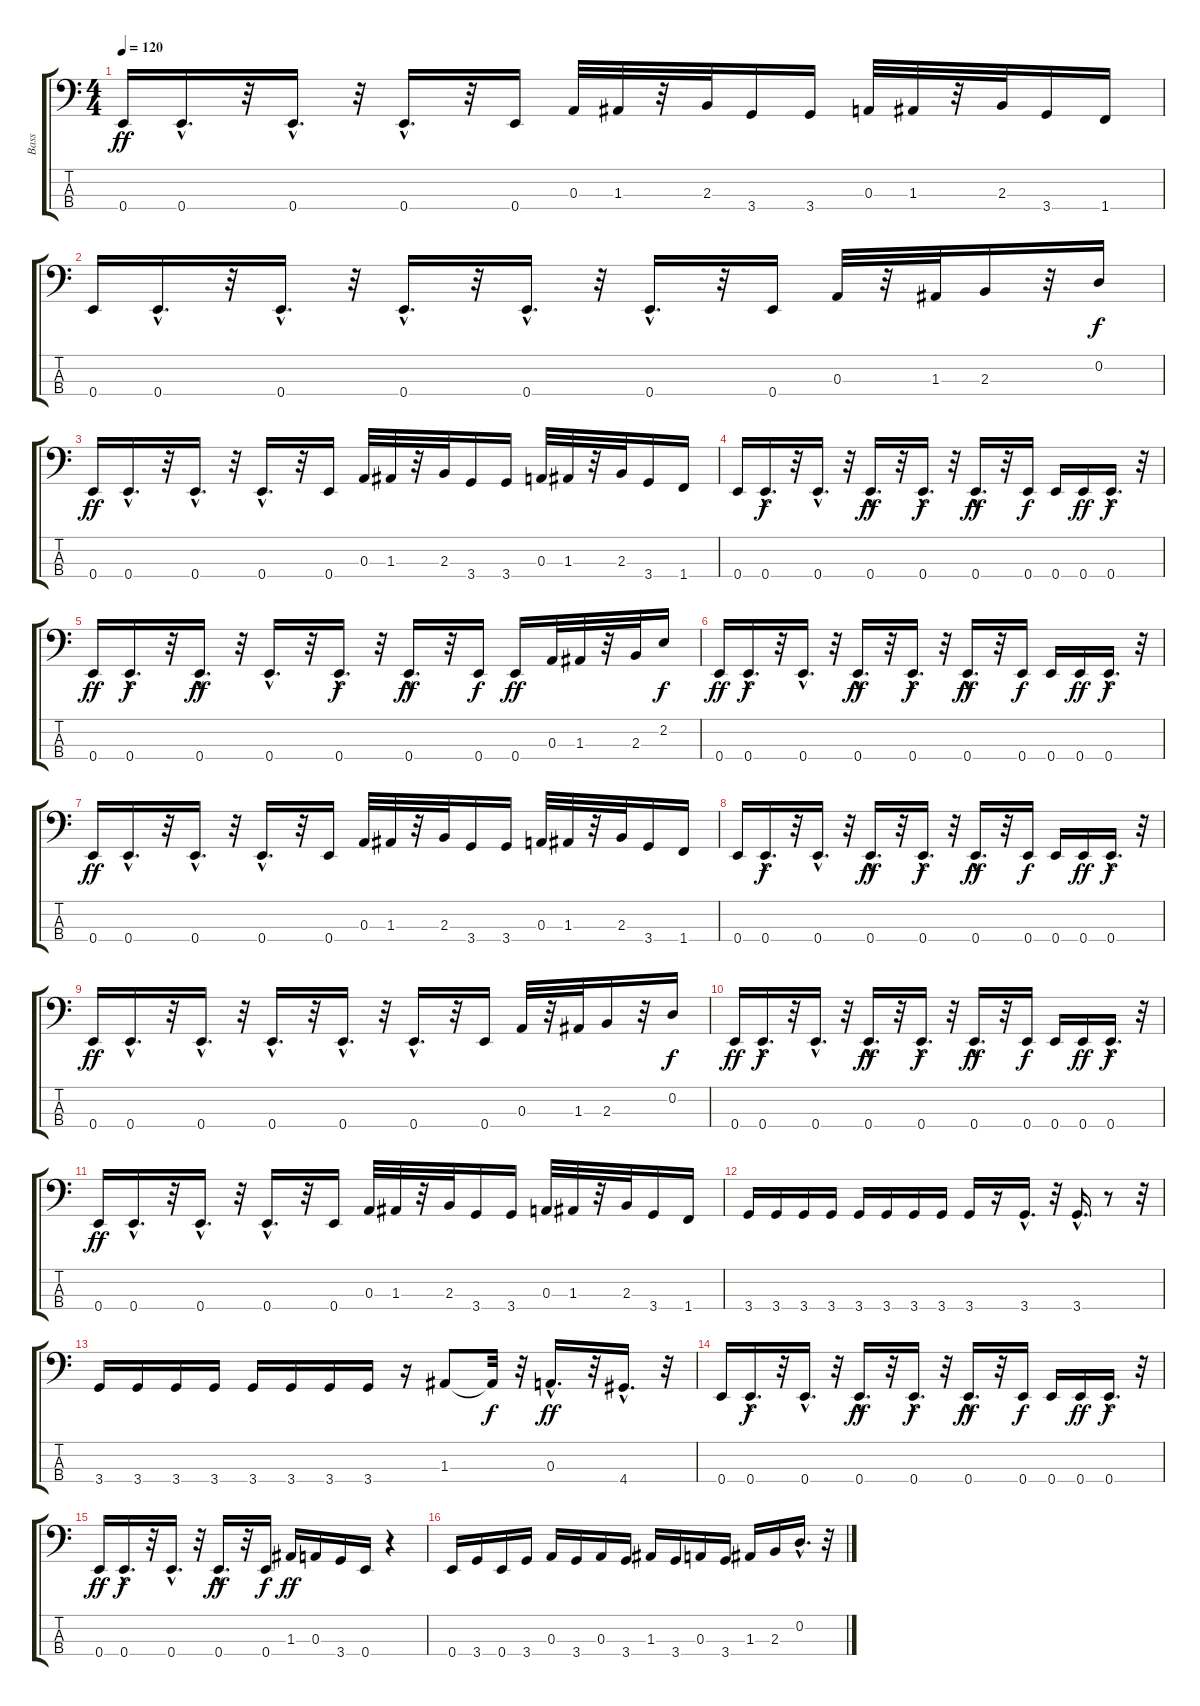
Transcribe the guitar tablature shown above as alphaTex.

\track ("Bass" "Bass") {instrument electricbassfinger}
\staff {score tabs}
\tuning (G2 D2 A1 E1) {hide}
\ts (4 4)
\tempo 120
\clef f4
\ks c
0.4.16{dy ff} 0.4{hac}.16{d} r.32 0.4{hac}.16{d} r.32 0.4{hac}.16{d} r.32 0.4.16 0.3.32 1.3.32 r.32 2.3.32 3.4.16 3.4.16 0.3.32 1.3.32 r.32 2.3.32 3.4.16 1.4.16 |
0.4.16 0.4{hac}.16{d} r.32 0.4{hac}.16{d} r.32 0.4{hac}.16{d} r.32 0.4{hac}.16{d} r.32 0.4{hac}.16{d} r.32 0.4.16 0.3.32 r.32 1.3.32 2.3.16 r.32 0.2.16{dy f} |
0.4.16{dy ff} 0.4{hac}.16{d} r.32 0.4{hac}.16{d} r.32 0.4{hac}.16{d} r.32 0.4.16 0.3.32 1.3.32 r.32 2.3.32 3.4.16 3.4.16 0.3.32 1.3.32 r.32 2.3.32 3.4.16 1.4.16 |
0.4.16 0.4{hac}.16{d dy f} r.32 0.4{hac}.16{d} r.32 0.4{hac}.16{d dy ff} r.32 0.4{hac}.16{d dy f} r.32 0.4{hac}.16{d dy ff} r.32 0.4.16{dy f} 0.4.16 0.4.16{dy ff} 0.4{hac}.16{d dy f} r.32 |
0.4.16{dy ff} 0.4{hac}.16{d dy f} r.32 0.4{hac}.16{d dy ff} r.32 0.4{hac}.16{d} r.32 0.4{hac}.16{d dy f} r.32 0.4{hac}.16{d dy ff} r.32 0.4.16{dy f} 0.4.16{dy ff} 0.3.32 1.3.32 r.32 2.3.32 2.2.16{dy f} |
0.4.16{dy ff} 0.4{hac}.16{d dy f} r.32 0.4{hac}.16{d} r.32 0.4{hac}.16{d dy ff} r.32 0.4{hac}.16{d dy f} r.32 0.4{hac}.16{d dy ff} r.32 0.4.16{dy f} 0.4.16 0.4.16{dy ff} 0.4{hac}.16{d dy f} r.32 |
0.4.16{dy ff} 0.4{hac}.16{d} r.32 0.4{hac}.16{d} r.32 0.4{hac}.16{d} r.32 0.4.16 0.3.32 1.3.32 r.32 2.3.32 3.4.16 3.4.16 0.3.32 1.3.32 r.32 2.3.32 3.4.16 1.4.16 |
0.4.16 0.4{hac}.16{d dy f} r.32 0.4{hac}.16{d} r.32 0.4{hac}.16{d dy ff} r.32 0.4{hac}.16{d dy f} r.32 0.4{hac}.16{d dy ff} r.32 0.4.16{dy f} 0.4.16 0.4.16{dy ff} 0.4{hac}.16{d dy f} r.32 |
0.4.16{dy ff} 0.4{hac}.16{d} r.32 0.4{hac}.16{d} r.32 0.4{hac}.16{d} r.32 0.4{hac}.16{d} r.32 0.4{hac}.16{d} r.32 0.4.16 0.3.32 r.32 1.3.32 2.3.16 r.32 0.2.16{dy f} |
0.4.16{dy ff} 0.4{hac}.16{d dy f} r.32 0.4{hac}.16{d} r.32 0.4{hac}.16{d dy ff} r.32 0.4{hac}.16{d dy f} r.32 0.4{hac}.16{d dy ff} r.32 0.4.16{dy f} 0.4.16 0.4.16{dy ff} 0.4{hac}.16{d dy f} r.32 |
0.4.16{dy ff} 0.4{hac}.16{d} r.32 0.4{hac}.16{d} r.32 0.4{hac}.16{d} r.32 0.4.16 0.3.32 1.3.32 r.32 2.3.32 3.4.16 3.4.16 0.3.32 1.3.32 r.32 2.3.32 3.4.16 1.4.16 |
3.4.16 3.4.16 3.4.16 3.4.16 3.4.16 3.4.16 3.4.16 3.4.16 3.4.16 r.16 3.4{hac}.16{d} r.32 3.4{hac}.16{d} r.8 r.32 |
3.4.16 3.4.16 3.4.16 3.4.16 3.4.16 3.4.16 3.4.16 3.4.16 r.16 1.3.8 1.3{t}.32{dy f} r.32 0.3{hac}.16{d dy ff} r.32 4.4{hac}.16{d} r.32 |
0.4.16 0.4{hac}.16{d dy f} r.32 0.4{hac}.16{d} r.32 0.4{hac}.16{d dy ff} r.32 0.4{hac}.16{d dy f} r.32 0.4{hac}.16{d dy ff} r.32 0.4.16{dy f} 0.4.16 0.4.16{dy ff} 0.4{hac}.16{d dy f} r.32 |
0.4.16{dy ff} 0.4{hac}.16{d dy f} r.32 0.4{hac}.16{d} r.32 0.4{hac}.16{d dy ff} r.32 0.4.16{dy f} 1.3.16{dy ff} 0.3.16 3.4.16 0.4.16 r.4 |
0.4.16 3.4.16 0.4.16 3.4.16 0.3.16 3.4.16 0.3.16 3.4.16 1.3.16 3.4.16 0.3.16 3.4.16 1.3.16 2.3.16 0.2{hac}.16{d} r.32
